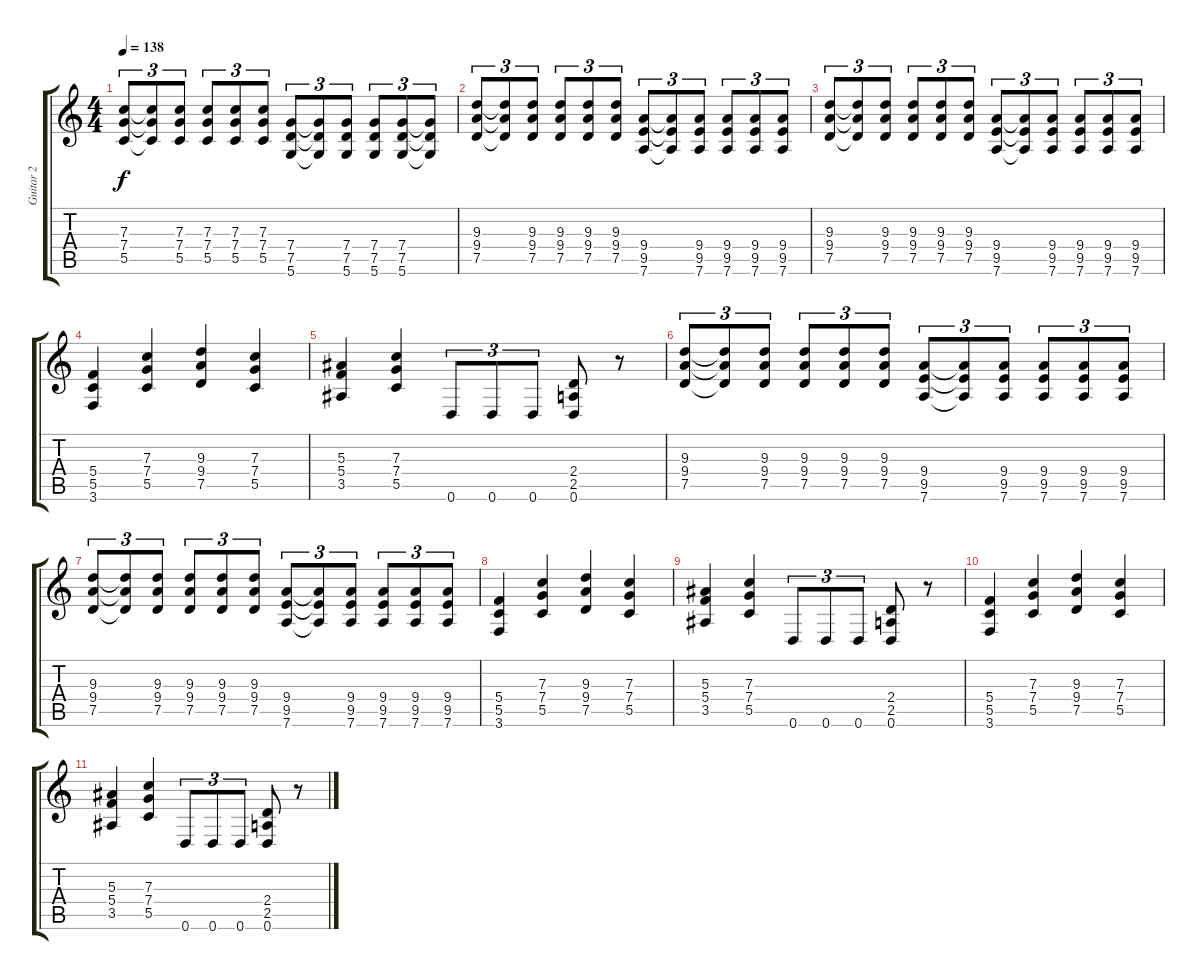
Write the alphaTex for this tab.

\track ("Guitar 2" "Guitar 2") {instrument distortionguitar}
\staff {score tabs}
\tuning (D4 A3 F3 C3 G2 D2) {hide}
\ts (4 4)
\tempo 138
\clef g2
\ks c
(7.3 7.4 5.5).8{tu (3 2) dy f} (7.3{t} 7.4{t} 5.5{t}).8{tu (3 2)} (7.3 7.4 5.5).8{tu (3 2)} (7.3 7.4 5.5).8{tu (3 2)} (7.3 7.4 5.5).8{tu (3 2)} (7.3 7.4 5.5).8{tu (3 2)} (7.4 7.5 5.6).8{tu (3 2)} (7.4{t} 7.5{t} 5.6{t}).8{tu (3 2)} (7.4 7.5 5.6).8{tu (3 2)} (7.4 7.5 5.6).8{tu (3 2)} (7.4 7.5 5.6).8{tu (3 2)} (7.4{t} 7.5{t} 5.6{t}).8{tu (3 2)} |
(9.3 9.4 7.5).8{tu (3 2)} (9.3{t} 9.4{t} 7.5{t}).8{tu (3 2)} (9.3 9.4 7.5).8{tu (3 2)} (9.3 9.4 7.5).8{tu (3 2)} (9.3 9.4 7.5).8{tu (3 2)} (9.3 9.4 7.5).8{tu (3 2)} (9.4 9.5 7.6).8{tu (3 2)} (9.4{t} 9.5{t} 7.6{t}).8{tu (3 2)} (9.4 9.5 7.6).8{tu (3 2)} (9.4 9.5 7.6).8{tu (3 2)} (9.4 9.5 7.6).8{tu (3 2)} (9.4 9.5 7.6).8{tu (3 2)} |
(9.3 9.4 7.5).8{tu (3 2)} (9.3{t} 9.4{t} 7.5{t}).8{tu (3 2)} (9.3 9.4 7.5).8{tu (3 2)} (9.3 9.4 7.5).8{tu (3 2)} (9.3 9.4 7.5).8{tu (3 2)} (9.3 9.4 7.5).8{tu (3 2)} (9.4 9.5 7.6).8{tu (3 2)} (9.4{t} 9.5{t} 7.6{t}).8{tu (3 2)} (9.4 9.5 7.6).8{tu (3 2)} (9.4 9.5 7.6).8{tu (3 2)} (9.4 9.5 7.6).8{tu (3 2)} (9.4 9.5 7.6).8{tu (3 2)} |
(5.4 5.5 3.6).4 (7.3 7.4 5.5).4 (9.3 9.4 7.5).4 (7.3 7.4 5.5).4 |
(5.3 5.4 3.5).4 (7.3 7.4 5.5).4 0.6.8{tu (3 2)} 0.6.8{tu (3 2)} 0.6.8{tu (3 2)} (2.4 2.5 0.6).8 r.8 |
(9.3 9.4 7.5).8{tu (3 2)} (9.3{t} 9.4{t} 7.5{t}).8{tu (3 2)} (9.3 9.4 7.5).8{tu (3 2)} (9.3 9.4 7.5).8{tu (3 2)} (9.3 9.4 7.5).8{tu (3 2)} (9.3 9.4 7.5).8{tu (3 2)} (9.4 9.5 7.6).8{tu (3 2)} (9.4{t} 9.5{t} 7.6{t}).8{tu (3 2)} (9.4 9.5 7.6).8{tu (3 2)} (9.4 9.5 7.6).8{tu (3 2)} (9.4 9.5 7.6).8{tu (3 2)} (9.4 9.5 7.6).8{tu (3 2)} |
(9.3 9.4 7.5).8{tu (3 2)} (9.3{t} 9.4{t} 7.5{t}).8{tu (3 2)} (9.3 9.4 7.5).8{tu (3 2)} (9.3 9.4 7.5).8{tu (3 2)} (9.3 9.4 7.5).8{tu (3 2)} (9.3 9.4 7.5).8{tu (3 2)} (9.4 9.5 7.6).8{tu (3 2)} (9.4{t} 9.5{t} 7.6{t}).8{tu (3 2)} (9.4 9.5 7.6).8{tu (3 2)} (9.4 9.5 7.6).8{tu (3 2)} (9.4 9.5 7.6).8{tu (3 2)} (9.4 9.5 7.6).8{tu (3 2)} |
(5.4 5.5 3.6).4 (7.3 7.4 5.5).4 (9.3 9.4 7.5).4 (7.3 7.4 5.5).4 |
(5.3 5.4 3.5).4 (7.3 7.4 5.5).4 0.6.8{tu (3 2)} 0.6.8{tu (3 2)} 0.6.8{tu (3 2)} (2.4 2.5 0.6).8 r.8 |
(5.4 5.5 3.6).4 (7.3 7.4 5.5).4 (9.3 9.4 7.5).4 (7.3 7.4 5.5).4 |
(5.3 5.4 3.5).4 (7.3 7.4 5.5).4 0.6.8{tu (3 2)} 0.6.8{tu (3 2)} 0.6.8{tu (3 2)} (2.4 2.5 0.6).8 r.8
